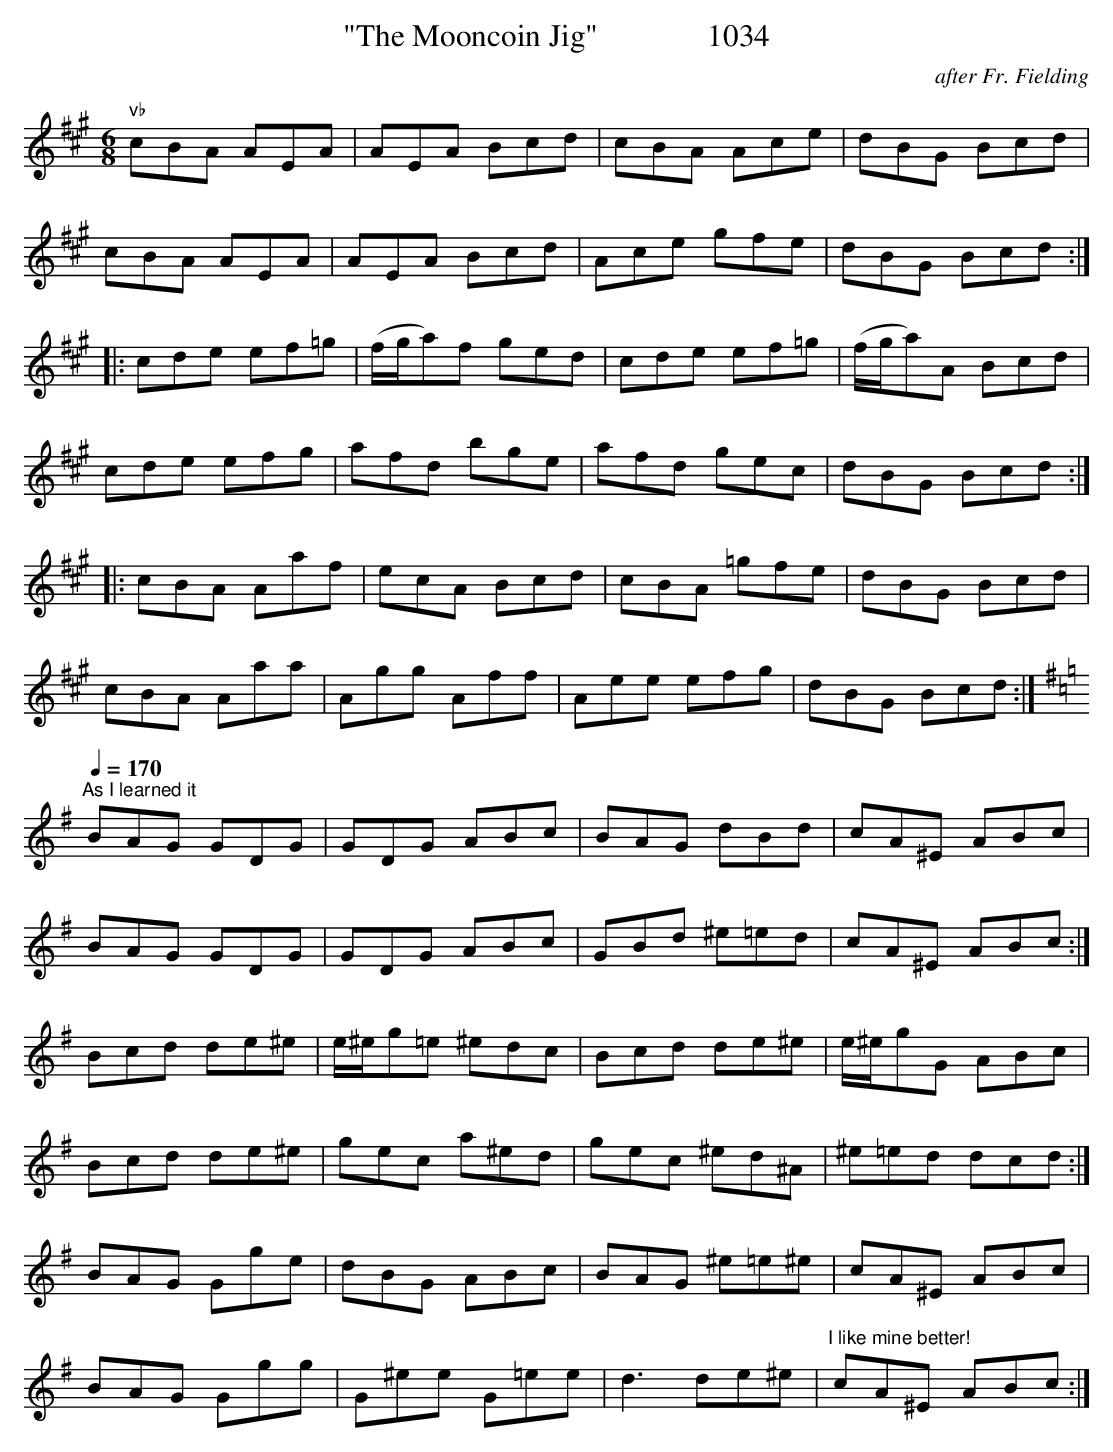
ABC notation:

X:1
T:"The Mooncoin Jig"              1034
C:after Fr. Fielding
F
M:6/8
L:1/8
K:A
"vb"cBA AEA|AEA Bcd|cBA Ace|dBG Bcd|
cBA AEA|AEA Bcd|Ace gfe|dBG Bcd:|
|:cde ef=g|(f/2g/2a)f ged|cde ef=g|(f/2g/2a)A Bcd|
cde efg|afd bge|afd gec|dBG Bcd:|
|:cBA Aaf|ecA Bcd|cBA =gfe|dBG Bcd|
cBA Aaa|Agg Aff|Aee efg|dBG Bcd:|
Q:1/4=170
K:G
"^As I learned it"BAG GDG|GDG ABc|BAG dBd|cA^E ABc|
BAG GDG|GDG ABc|GBd ^e=ed|cA^E ABc:|
Bcd de^e|e/2^e/2g=e ^edc|Bcd de^e|e/2^e/2gG ABc|
Bcd de^e|gec a^ed|gec ^ed^A|^e=ed dcd:|
BAG Gge|dBG ABc|BAG ^e=e^e|cA^E ABc|
BAG Ggg|G^ee G=ee|d3de^e|"^I like mine better!"cA^E ABc:|
